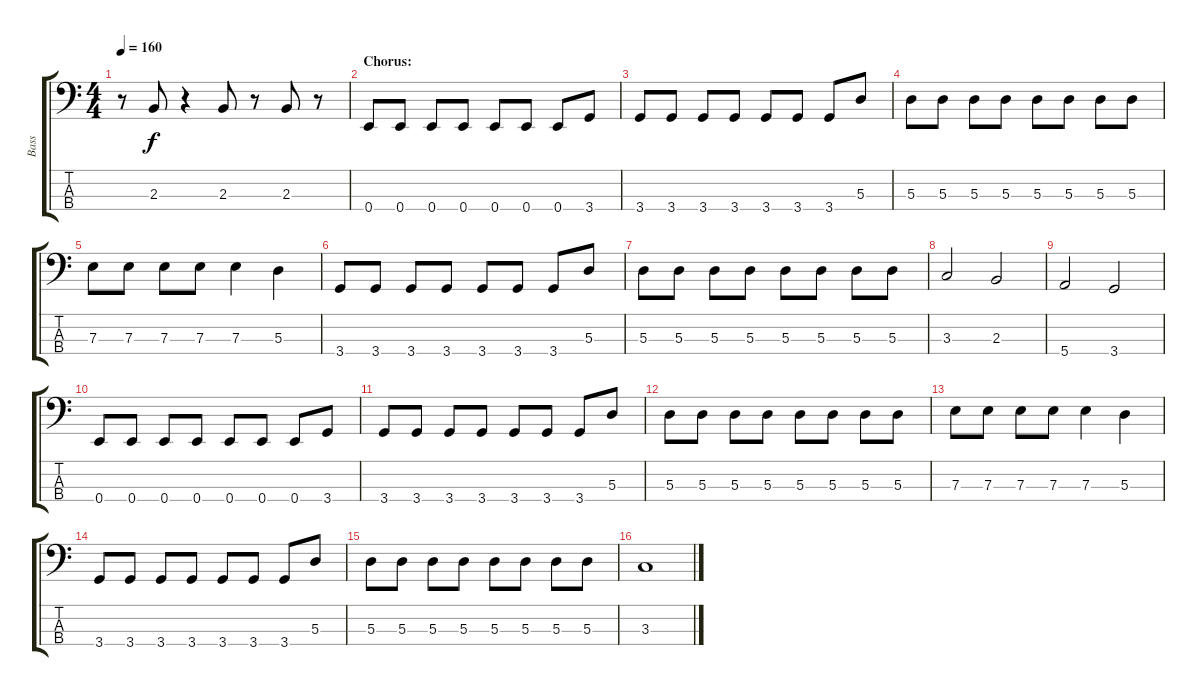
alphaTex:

\track ("Bass" "Bass") {instrument electricbasspick}
\staff {score tabs}
\tuning (G2 D2 A1 E1) {hide}
\ts (4 4)
\tempo 160
\clef f4
\ks c
r.8{dy f} 2.3.8 r.4 2.3.8 r.8 2.3.8 r.8 |
\section ("" "Chorus:")
0.4.8 0.4.8 0.4.8 0.4.8 0.4.8 0.4.8 0.4.8 3.4.8 |
3.4.8 3.4.8 3.4.8 3.4.8 3.4.8 3.4.8 3.4.8 5.3.8 |
5.3.8 5.3.8 5.3.8 5.3.8 5.3.8 5.3.8 5.3.8 5.3.8 |
7.3.8 7.3.8 7.3.8 7.3.8 7.3.4 5.3.4 |
3.4.8 3.4.8 3.4.8 3.4.8 3.4.8 3.4.8 3.4.8 5.3.8 |
5.3.8 5.3.8 5.3.8 5.3.8 5.3.8 5.3.8 5.3.8 5.3.8 |
3.3.2 2.3.2 |
5.4.2 3.4.2 |
0.4.8 0.4.8 0.4.8 0.4.8 0.4.8 0.4.8 0.4.8 3.4.8 |
3.4.8 3.4.8 3.4.8 3.4.8 3.4.8 3.4.8 3.4.8 5.3.8 |
5.3.8 5.3.8 5.3.8 5.3.8 5.3.8 5.3.8 5.3.8 5.3.8 |
7.3.8 7.3.8 7.3.8 7.3.8 7.3.4 5.3.4 |
3.4.8 3.4.8 3.4.8 3.4.8 3.4.8 3.4.8 3.4.8 5.3.8 |
5.3.8 5.3.8 5.3.8 5.3.8 5.3.8 5.3.8 5.3.8 5.3.8 |
3.3.1
